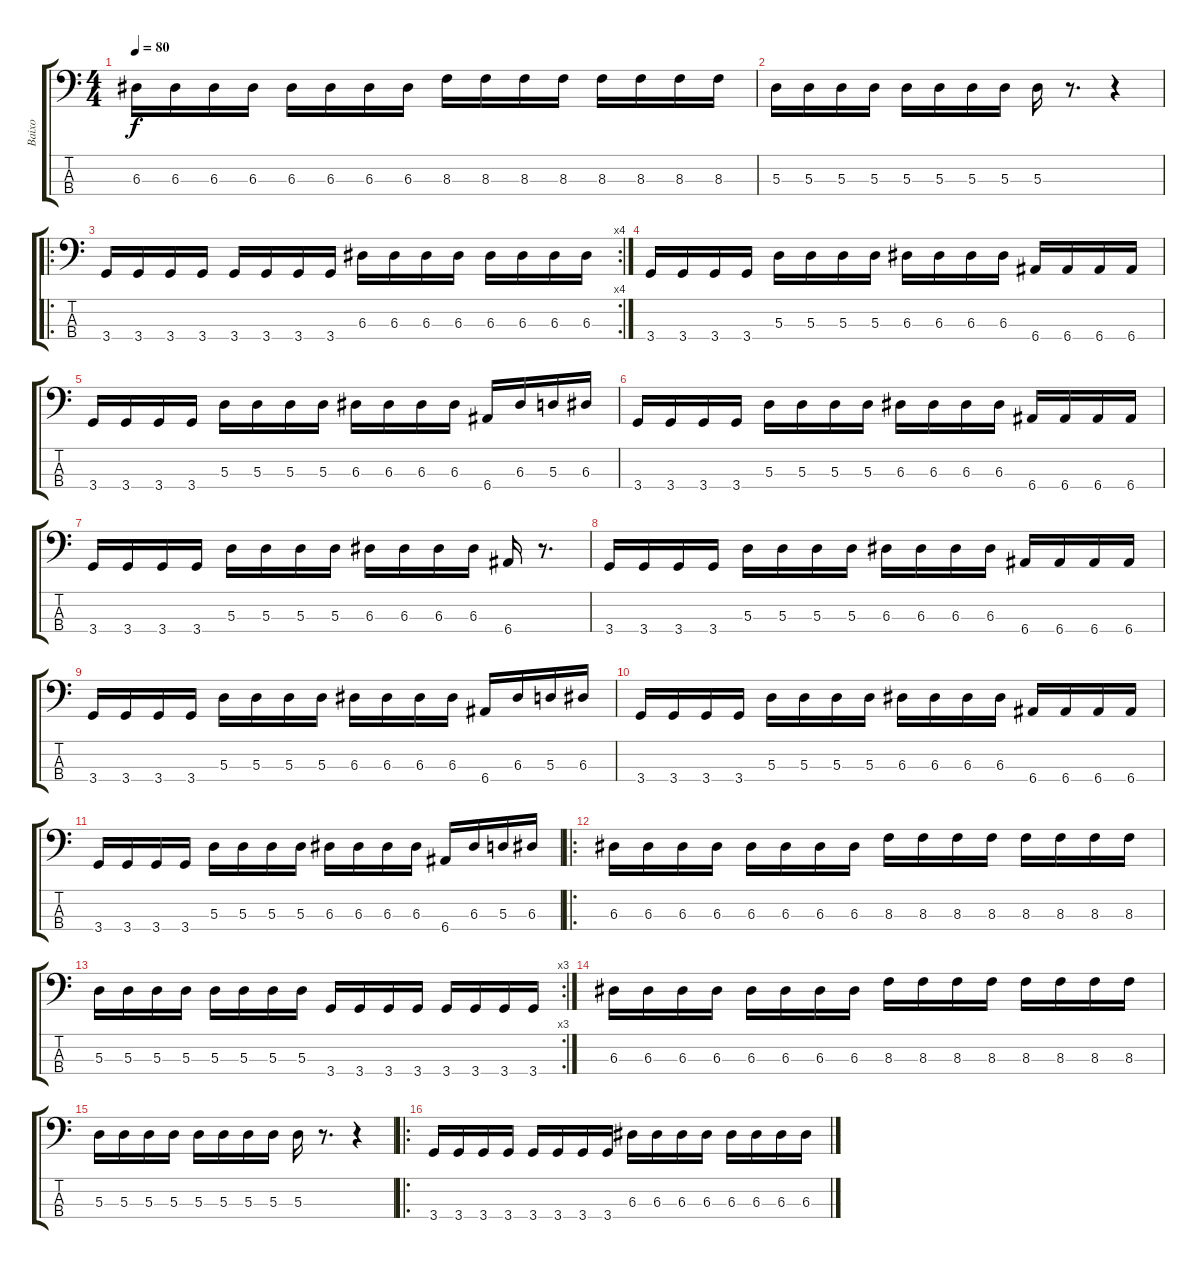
\track ("Baixo" "Baixo") {solo instrument electricbassfinger}
\staff {score tabs}
\tuning (G2 D2 A1 E1) {hide}
\ts (4 4)
\tempo 80
\clef f4
\ks c
6.3.16{dy f} 6.3.16 6.3.16 6.3.16 6.3.16 6.3.16 6.3.16 6.3.16 8.3.16 8.3.16 8.3.16 8.3.16 8.3.16 8.3.16 8.3.16 8.3.16 |
5.3.16 5.3.16 5.3.16 5.3.16 5.3.16 5.3.16 5.3.16 5.3.16 5.3.16 r.8{d} r.4 |
\ro
\rc 4
3.4.16 3.4.16 3.4.16 3.4.16 3.4.16 3.4.16 3.4.16 3.4.16 6.3.16 6.3.16 6.3.16 6.3.16 6.3.16 6.3.16 6.3.16 6.3.16 |
3.4.16 3.4.16 3.4.16 3.4.16 5.3.16 5.3.16 5.3.16 5.3.16 6.3.16 6.3.16 6.3.16 6.3.16 6.4.16 6.4.16 6.4.16 6.4.16 |
3.4.16 3.4.16 3.4.16 3.4.16 5.3.16 5.3.16 5.3.16 5.3.16 6.3.16 6.3.16 6.3.16 6.3.16 6.4.16 6.3.16 5.3.16 6.3.16 |
3.4.16 3.4.16 3.4.16 3.4.16 5.3.16 5.3.16 5.3.16 5.3.16 6.3.16 6.3.16 6.3.16 6.3.16 6.4.16 6.4.16 6.4.16 6.4.16 |
3.4.16 3.4.16 3.4.16 3.4.16 5.3.16 5.3.16 5.3.16 5.3.16 6.3.16 6.3.16 6.3.16 6.3.16 6.4.16 r.8{d} |
3.4.16 3.4.16 3.4.16 3.4.16 5.3.16 5.3.16 5.3.16 5.3.16 6.3.16 6.3.16 6.3.16 6.3.16 6.4.16 6.4.16 6.4.16 6.4.16 |
3.4.16 3.4.16 3.4.16 3.4.16 5.3.16 5.3.16 5.3.16 5.3.16 6.3.16 6.3.16 6.3.16 6.3.16 6.4.16 6.3.16 5.3.16 6.3.16 |
3.4.16 3.4.16 3.4.16 3.4.16 5.3.16 5.3.16 5.3.16 5.3.16 6.3.16 6.3.16 6.3.16 6.3.16 6.4.16 6.4.16 6.4.16 6.4.16 |
3.4.16 3.4.16 3.4.16 3.4.16 5.3.16 5.3.16 5.3.16 5.3.16 6.3.16 6.3.16 6.3.16 6.3.16 6.4.16 6.3.16 5.3.16 6.3.16 |
\ro
6.3.16 6.3.16 6.3.16 6.3.16 6.3.16 6.3.16 6.3.16 6.3.16 8.3.16 8.3.16 8.3.16 8.3.16 8.3.16 8.3.16 8.3.16 8.3.16 |
\rc 3
5.3.16 5.3.16 5.3.16 5.3.16 5.3.16 5.3.16 5.3.16 5.3.16 3.4.16 3.4.16 3.4.16 3.4.16 3.4.16 3.4.16 3.4.16 3.4.16 |
6.3.16 6.3.16 6.3.16 6.3.16 6.3.16 6.3.16 6.3.16 6.3.16 8.3.16 8.3.16 8.3.16 8.3.16 8.3.16 8.3.16 8.3.16 8.3.16 |
5.3.16 5.3.16 5.3.16 5.3.16 5.3.16 5.3.16 5.3.16 5.3.16 5.3.16 r.8{d} r.4 |
\ro
3.4.16 3.4.16 3.4.16 3.4.16 3.4.16 3.4.16 3.4.16 3.4.16 6.3.16 6.3.16 6.3.16 6.3.16 6.3.16 6.3.16 6.3.16 6.3.16
